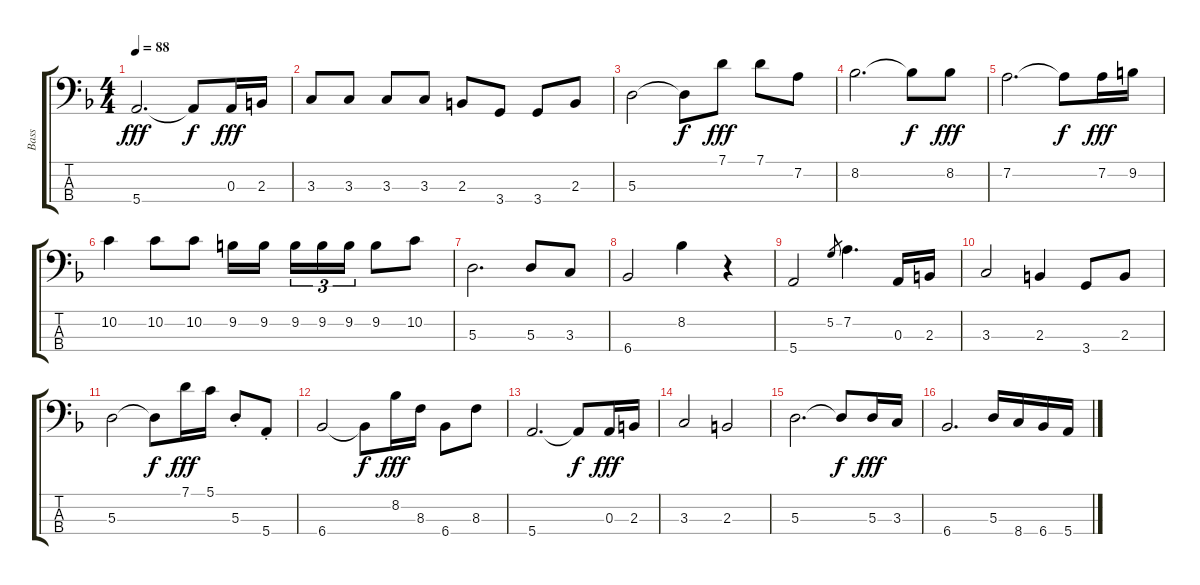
\track ("Bass" "Bass") {instrument electricbasspick}
\staff {score tabs}
\tuning (G2 D2 A1 E1) {hide}
\ts (4 4)
\tempo 88
\clef f4
\ks dminor
5.4.2{d dy fff} 5.4{t}.8{dy f} 0.3.16{dy fff} 2.3.16 |
3.3.8 3.3.8 3.3.8 3.3.8 2.3.8 3.4.8 3.4.8 2.3.8 |
5.3.2 5.3{t}.8{dy f} 7.1.8{dy fff} 7.1.8 7.2.8 |
8.2.2{d} 8.2{t}.8{dy f} 8.2.8{dy fff} |
7.2.2{d} 7.2{t}.8{dy f} 7.2.16{dy fff} 9.2.16 |
10.2.4 10.2.8 10.2.8 9.2.16 9.2.16{beam splitsecondary} 9.2.16{tu (3 2)} 9.2.16{tu (3 2)} 9.2.16{tu (3 2)} 9.2.8 10.2.8 |
5.3.2{d} 5.3.8 3.3.8 |
6.4.2 8.2.4 r.4 |
5.4.2 5.2.8{gr} 7.2.4{d} 0.3.16 2.3.16 |
3.3.2 2.3.4 3.4.8 2.3.8 |
5.3.2 5.3{t}.8{dy f} 7.1.16{dy fff} 5.1.16 5.3{st}.8 5.4{st}.8 |
6.4.2 6.4{t}.8{dy f} 8.2.16{dy fff} 8.3.16 6.4.8 8.3.8 |
5.4.2{d} 5.4{t}.8{dy f} 0.3.16{dy fff} 2.3.16 |
3.3.2 2.3.2 |
5.3.2{d} 5.3{t}.8{dy f} 5.3.16{dy fff} 3.3.16 |
6.4.2{d} 5.3.16 8.4.16 6.4.16 5.4.16
